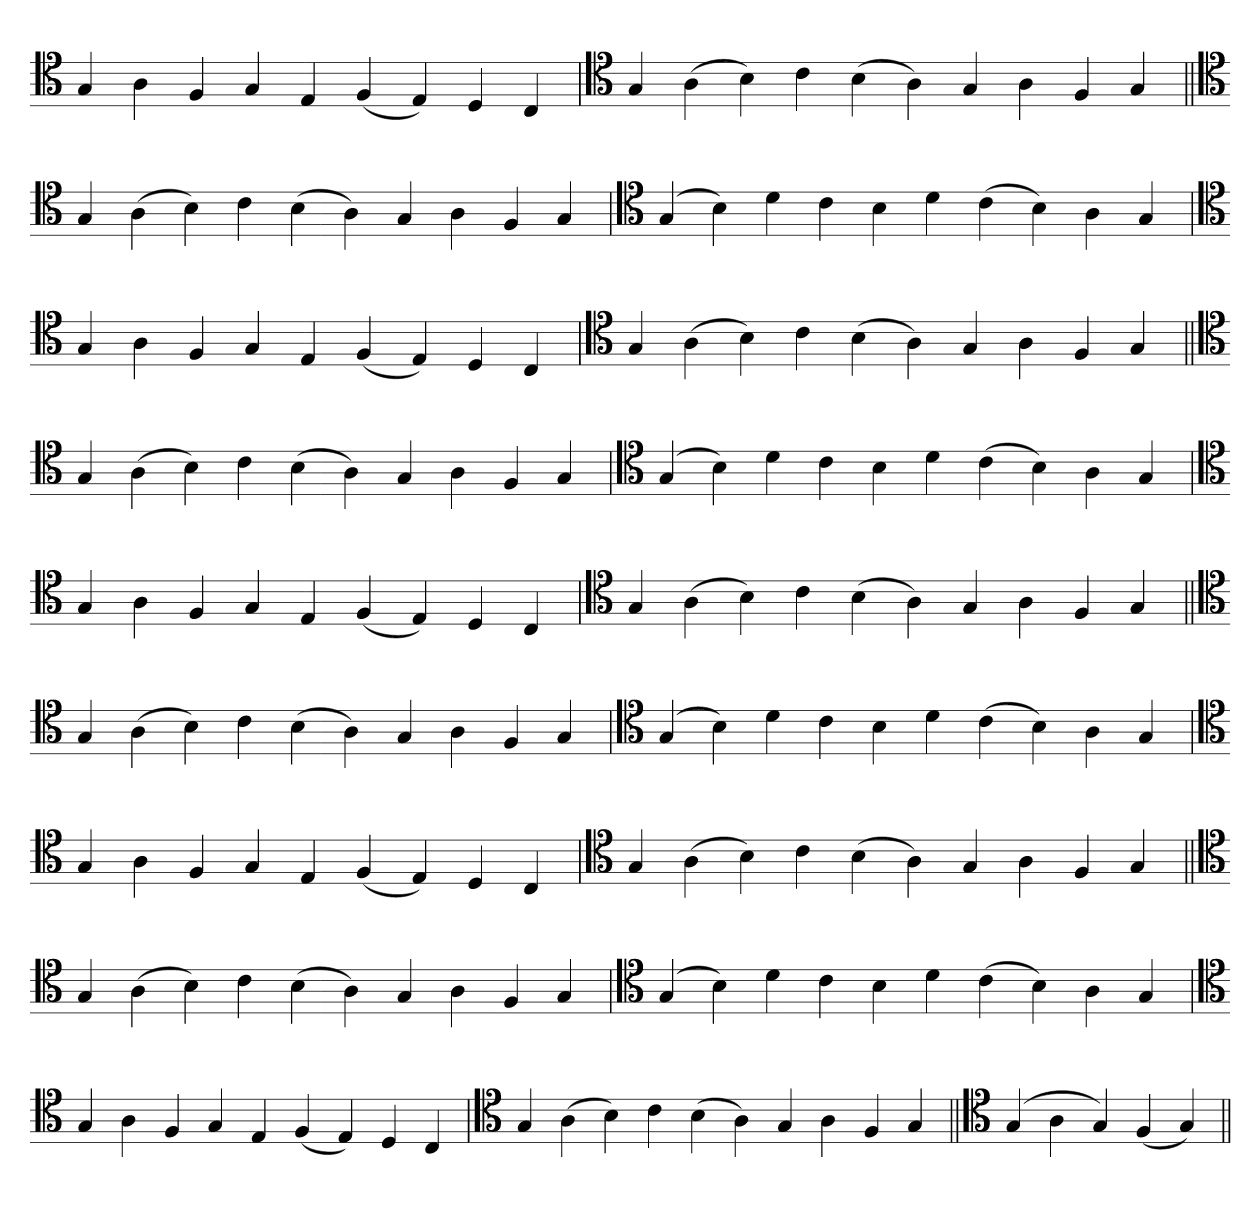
**kern
*part1
*staff1
*clefC4
=
4G
4A
4F
4G
4E
(4F
4E)
4D
4C
=`
*clefC4
4G
(4A
4B)
4c
(4B
4A)
4G
4A
4F
4G
=||
*clefC4
4G
(4A
4B)
4c
(4B
4A)
4G
4A
4F
4G
=`
*clefC4
(4G
4B)
4d
4c
4B
4d
(4c
4B)
4A
4G
='
*clefC4
4G
4A
4F
4G
4E
(4F
4E)
4D
4C
=`
*clefC4
4G
(4A
4B)
4c
(4B
4A)
4G
4A
4F
4G
=||
*clefC4
4G
(4A
4B)
4c
(4B
4A)
4G
4A
4F
4G
=`
*clefC4
(4G
4B)
4d
4c
4B
4d
(4c
4B)
4A
4G
='
*clefC4
4G
4A
4F
4G
4E
(4F
4E)
4D
4C
=`
*clefC4
4G
(4A
4B)
4c
(4B
4A)
4G
4A
4F
4G
=||
*clefC4
4G
(4A
4B)
4c
(4B
4A)
4G
4A
4F
4G
=`
*clefC4
(4G
4B)
4d
4c
4B
4d
(4c
4B)
4A
4G
='
*clefC4
4G
4A
4F
4G
4E
(4F
4E)
4D
4C
=`
*clefC4
4G
(4A
4B)
4c
(4B
4A)
4G
4A
4F
4G
=||
*clefC4
4G
(4A
4B)
4c
(4B
4A)
4G
4A
4F
4G
=`
*clefC4
(4G
4B)
4d
4c
4B
4d
(4c
4B)
4A
4G
='
*clefC4
4G
4A
4F
4G
4E
(4F
4E)
4D
4C
=`
*clefC4
4G
(4A
4B)
4c
(4B
4A)
4G
4A
4F
4G
=||
*clefC4
(4G
4A
4G)
(4F
4G)
=||
*-
